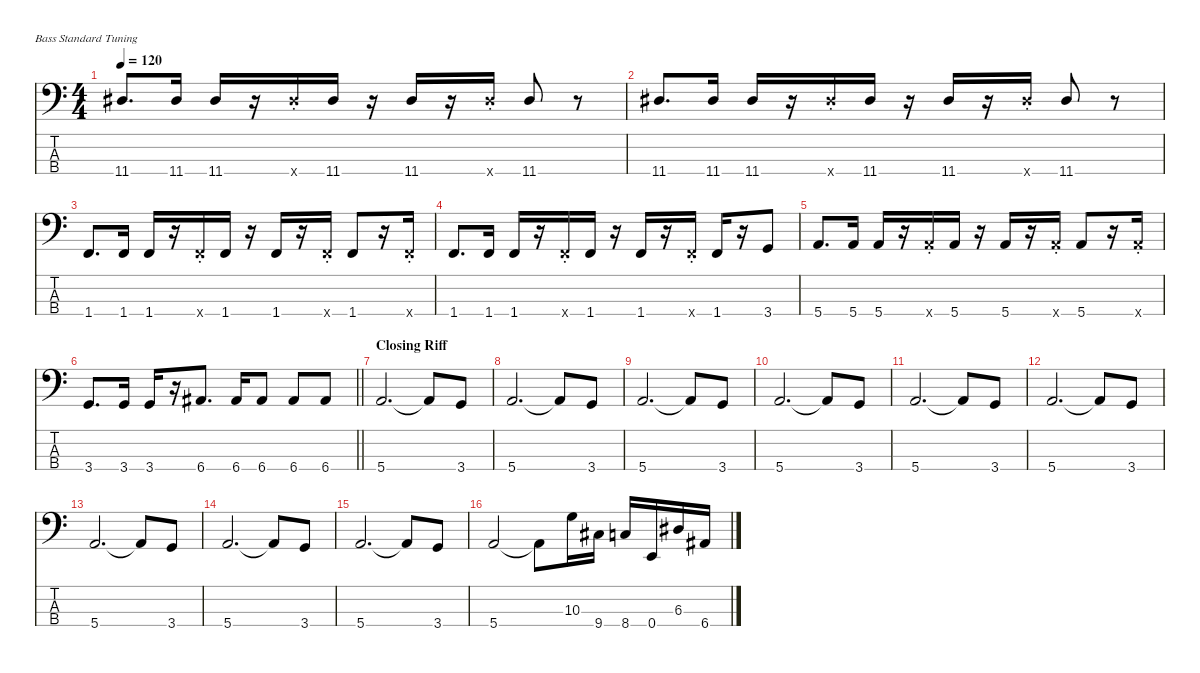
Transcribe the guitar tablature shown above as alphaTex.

\defaultSystemsLayout 4
\hideDynamics
\bracketExtendMode nobrackets
\singleTrackTrackNamePolicy hidden
\multiTrackTrackNamePolicy hidden
\firstSystemTrackNameMode fullname
\firstSystemTrackNameOrientation horizontal
\otherSystemsTrackNameOrientation horizontal
\track ("Martin Mendez - Bass" "el.bs.") {instrument electricbassfinger}
\staff {score tabs}
\tuning (G2 D2 A1 E1)
\ts (4 4)
\tempo 120
\clef f4
\ks c
11.4{acc #}.8{d dy ff beam Up} 11.4{acc #}.16{beam Up} 11.4{acc #}.16{beam Up} r.16{beam Up} 11.4{st x acc #}.16{beam Up} 11.4{acc #}.16{beam Up} r.16{beam Up} 11.4{acc #}.16{beam Up} r.16{beam Up} 11.4{st x acc #}.16{beam Up} 11.4{acc #}.8{beam Up} r.8{beam Up} |
11.4{acc #}.8{d beam Up} 11.4{acc #}.16{beam Up} 11.4{acc #}.16{beam Up} r.16{beam Up} 11.4{st x acc #}.16{beam Up} 11.4{acc #}.16{beam Up} r.16{beam Up} 11.4{acc #}.16{beam Up} r.16{beam Up} 11.4{st x acc #}.16{beam Up} 11.4{acc #}.8{beam Up} r.8{beam Up} |
1.4.8{d beam Up} 1.4.16{beam Up} 1.4.16{beam Up} r.16{beam Up} 1.4{st x}.16{beam Up} 1.4.16{beam Up} r.16{beam Up} 1.4.16{beam Up} r.16{beam Up} 1.4{st x}.16{beam Up} 1.4.8{beam Up} r.16{beam Up} 1.4{st x}.16{beam Up} |
1.4.8{d beam Up} 1.4.16{beam Up} 1.4.16{beam Up} r.16{beam Up} 1.4{st x}.16{beam Up} 1.4.16{beam Up} r.16{beam Up} 1.4.16{beam Up} r.16{beam Up} 1.4{st x}.16{beam Up} 1.4.16{beam Up} r.16{beam Up} 3.4.8{beam Up} |
5.4.8{d beam Up} 5.4.16{beam Up} 5.4.16{beam Up} r.16{beam Up} 5.4{st x}.16{beam Up} 5.4.16{beam Up} r.16{beam Up} 5.4.16{beam Up} r.16{beam Up} 5.4{st x}.16{beam Up} 5.4.8{beam Up} r.16{beam Up} 5.4{st x}.16{beam Up} |
\barLineRight lightlight
3.4.8{d beam Up} 3.4.16{beam Up} 3.4.16{beam Up} r.16{beam Up} 6.4{acc #}.8{d beam Up} 6.4{acc #}.16{beam Up} 6.4{acc #}.8{beam Up} 6.4{acc #}.8{beam Up} 6.4{acc #}.8{beam Up} |
\section ("" "Closing Riff")
5.4.2{d beam Up} 5.4{t}.8{dy f beam Up} 3.4.8{dy ff beam Up} |
5.4.2{d beam Up} 5.4{t}.8{dy f beam Up} 3.4.8{dy ff beam Up} |
5.4.2{d beam Up} 5.4{t}.8{dy f beam Up} 3.4.8{dy ff beam Up} |
5.4.2{d beam Up} 5.4{t}.8{dy f beam Up} 3.4.8{dy ff beam Up} |
5.4.2{d beam Up} 5.4{t}.8{dy f beam Up} 3.4.8{dy ff beam Up} |
5.4.2{d beam Up} 5.4{t}.8{dy f beam Up} 3.4.8{dy ff beam Up} |
5.4.2{d beam Up} 5.4{t}.8{dy f beam Up} 3.4.8{dy ff beam Up} |
5.4.2{d beam Up} 5.4{t}.8{dy f beam Up} 3.4.8{dy ff beam Up} |
5.4.2{d beam Up} 5.4{t}.8{dy f beam Up} 3.4.8{dy ff beam Up} |
5.4.2{beam Up} 5.4{t}.8{dy f beam Down} 10.3.16{beam Down} 9.4{acc #}.16{beam Down} 8.4.16{dy ff beam Up} 0.4.16{beam Up} 6.3{acc #}.16{dy f beam Up} 6.4{acc #}.16{dy ff beam Up}
